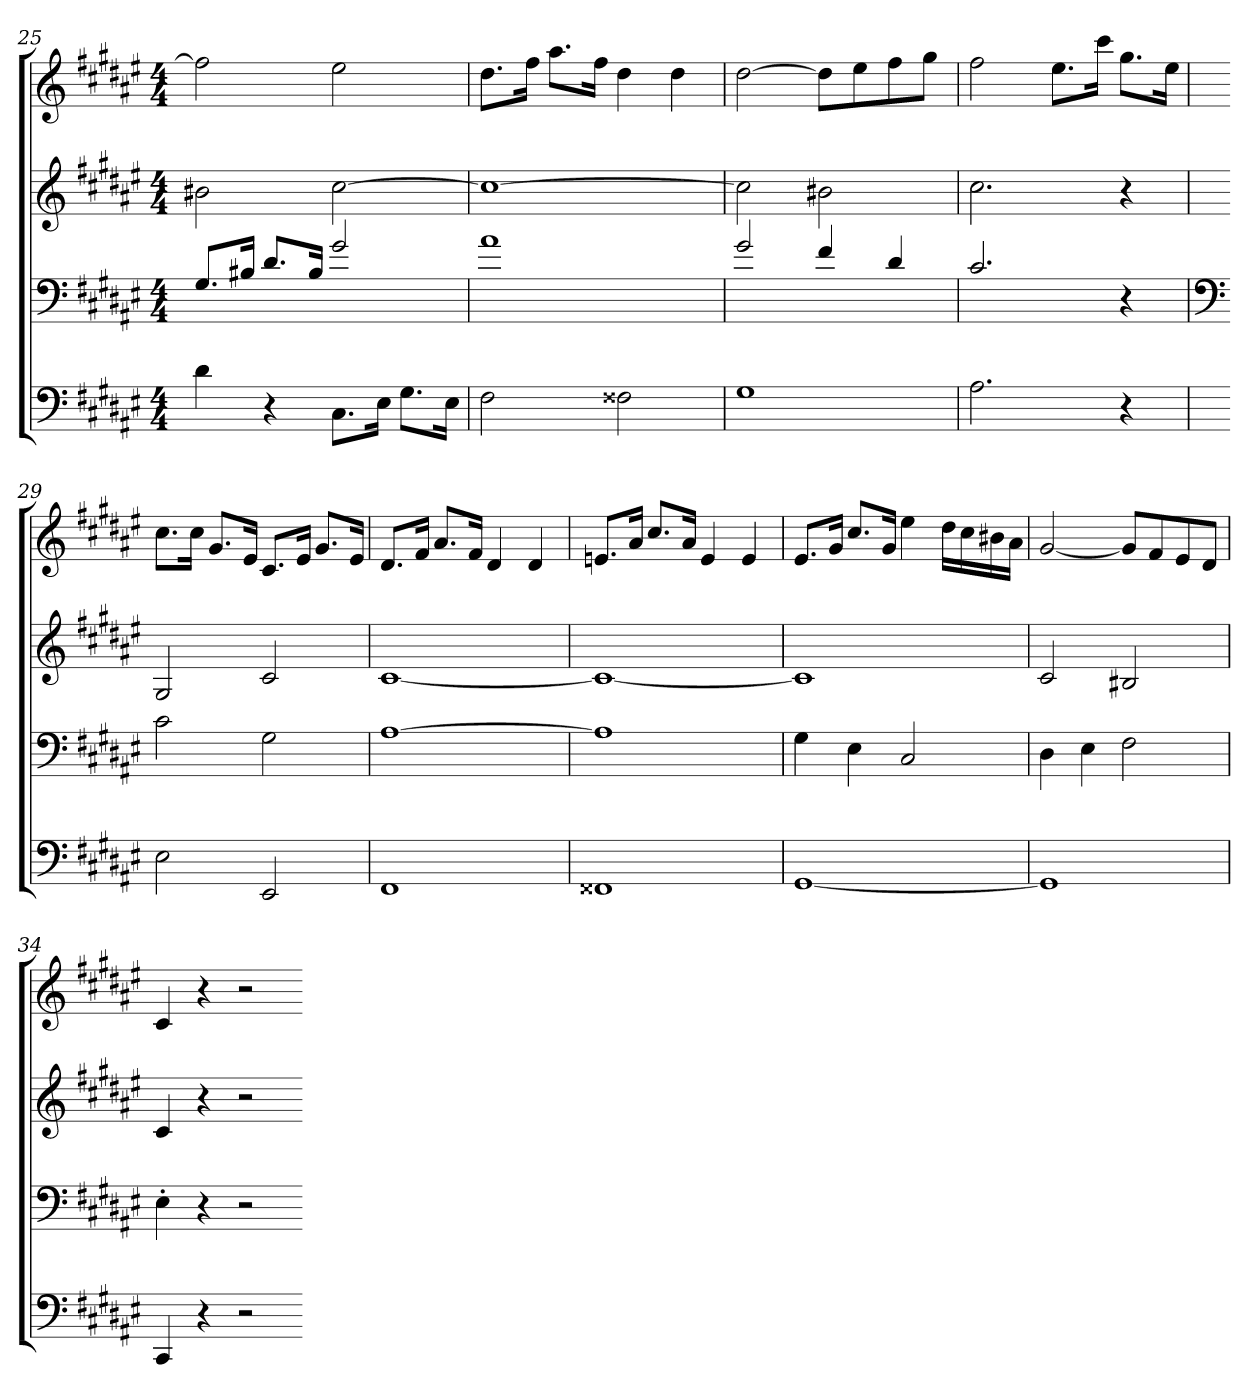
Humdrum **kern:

**kern	**kern	**kern	**kern
*part4	*part3	*part2	*part1
*staff4	*staff3	*staff2	*staff1
*clefF4	*clefF4	*clefG2	*clefG2
*k[f#c#g#d#a#e#]	*k[f#c#g#d#a#e#]	*k[f#c#g#d#a#e#]	*k[f#c#g#d#a#e#]
*F#:	*F#:	*F#:	*F#:
*M4/4	*M4/4	*M4/4	*M4/4
=25	=25	=25	=25
4d#\	8.G#/L	2b#X\	2ff#\]
.	16B#X/Jk	.	.
4r	8.d#/L	.	.
.	16B#/Jk	.	.
8.C#\L	2g#/	[2cc#\	2ee#\
16E#\Jk	.	.	.
8.G#\L	.	.	.
16E#\Jk	.	.	.
=26	=26	=26	=26
2F#\	1a#	1cc#_	8.dd#\L
.	.	.	16ff#\Jk
.	.	.	8.aa#\L
.	.	.	16ff#\Jk
2F##X\	.	.	4dd#\
.	.	.	4dd#\
=27	=27	=27	=27
1G#	2g#/	2cc#\]	[2dd#\
.	4f#/	2b#X\	8dd#\L]
.	.	.	8ee#\
.	4d#/	.	8ff#\
.	.	.	8gg#\J
=28	=28	=28	=28
2.A#\	2.c#/	2.cc#\	2ff#\
.	.	.	8.ee#\L
.	.	.	16ccc#\Jk
4r	4r	4r	8.gg#\L
.	.	.	16ee#\Jk
=29	=29	=29	=29
*	*clefF4	*	*
2E#\	2c#\	2G#/	8.cc#\L
.	.	.	16cc#\Jk
.	.	.	8.g#/L
.	.	.	16e#/Jk
2EE#/	2G#\	2c#/	8.c#/L
.	.	.	16e#/Jk
.	.	.	8.g#/L
.	.	.	16e#/Jk
=30	=30	=30	=30
1FF#	[1A#	[1c#	8.d#/L
.	.	.	16f#/Jk
.	.	.	8.a#/L
.	.	.	16f#/Jk
.	.	.	4d#/
.	.	.	4d#/
=31	=31	=31	=31
1FF##X	1A#]	1c#_	8.en/L
.	.	.	16a#/Jk
.	.	.	8.cc#/L
.	.	.	16a#/Jk
.	.	.	4e/
.	.	.	4e/
=32	=32	=32	=32
[1GG#	4G#\	1c#]	8.e#/L
.	.	.	16g#/Jk
.	4E#\	.	8.cc#/L
.	.	.	16g#/Jk
.	2C#/	.	4ee#\
.	.	.	16dd#\LL
.	.	.	16cc#\
.	.	.	16b#X\
.	.	.	16a#\JJ
=33	=33	=33	=33
1GG#]	4D#\	2c#/	[2g#/
.	4E#\	.	.
.	2F#\	2B#X/	8g#/L]
.	.	.	8f#/
.	.	.	8e#/
.	.	.	8d#/J
=34	=34	=34	=34
4CC#/	4E#'\	4c#/	4c#/
4r	4r	4r	4r
2r	2r	2r	2r
=-	=-	=-	=-
*-	*-	*-	*-
